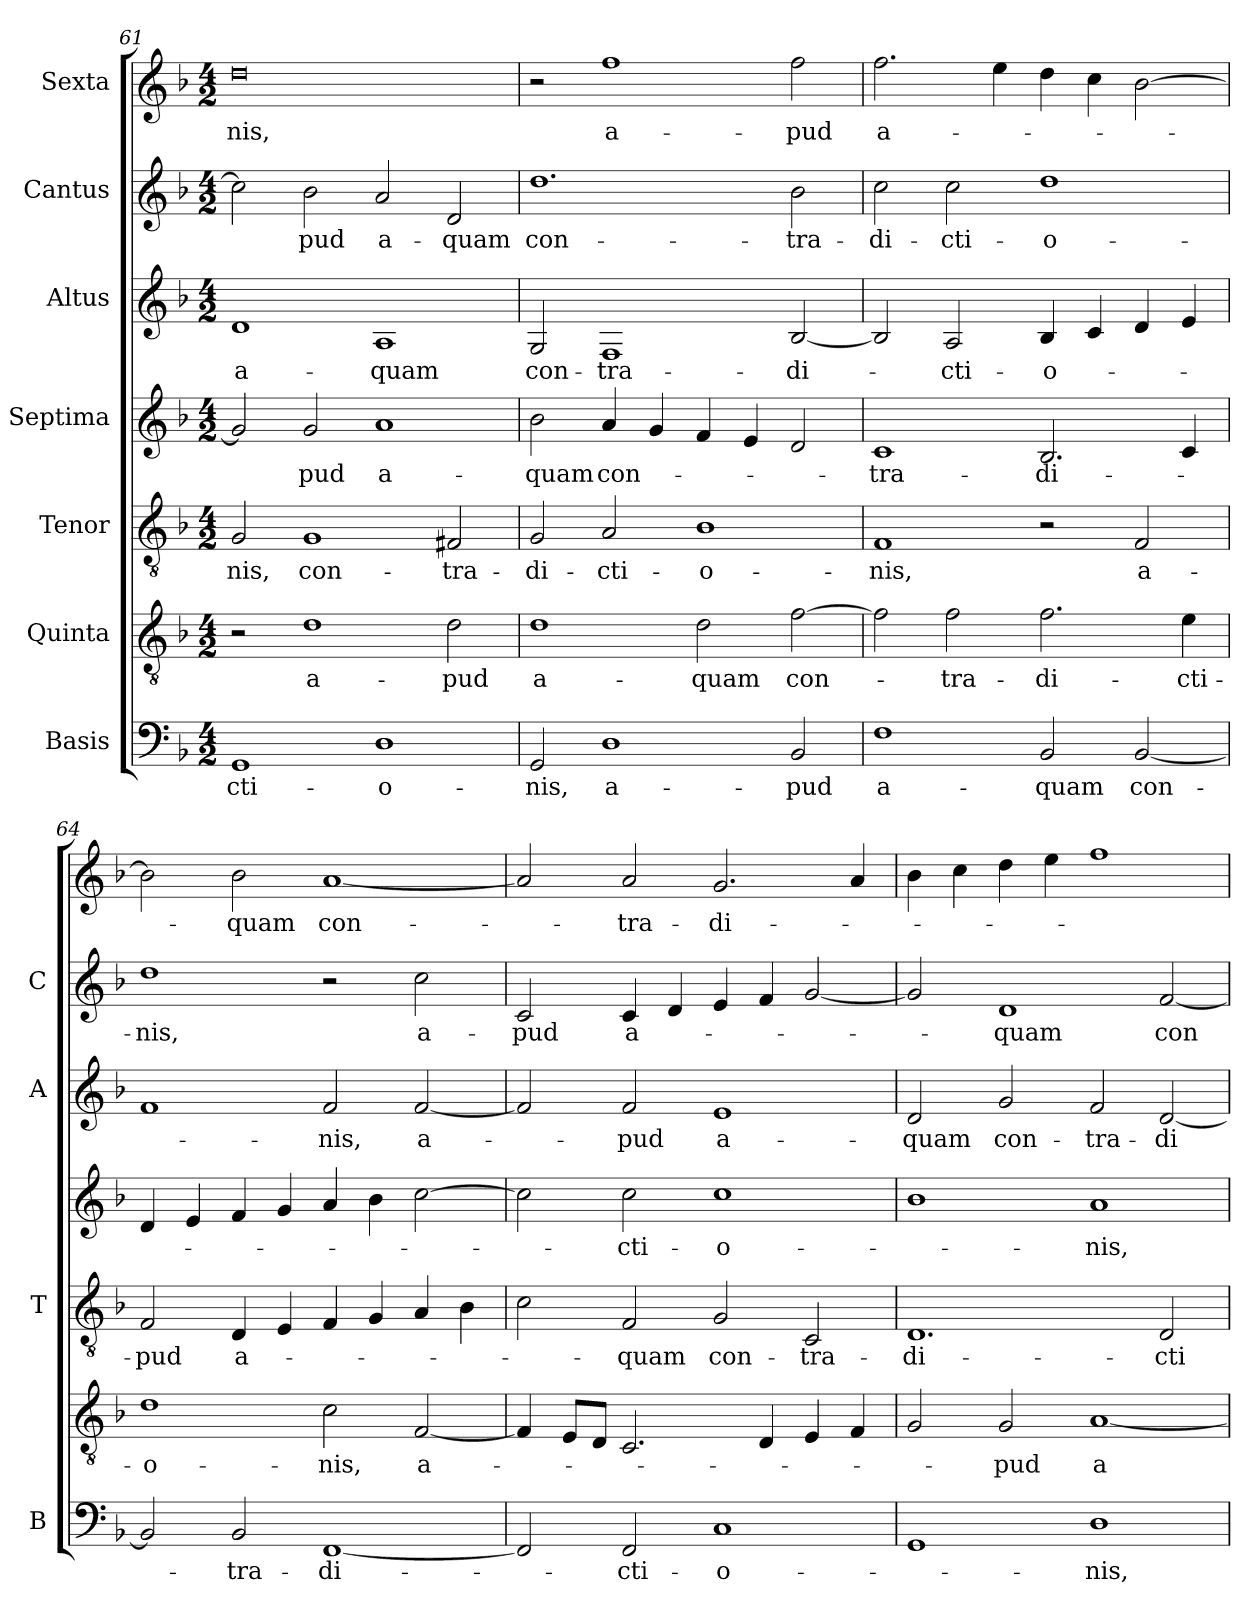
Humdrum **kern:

**kern	**text	**kern	**text	**kern	**text	**kern	**text	**kern	**text	**kern	**text	**kern	**text
*part7	*part7	*part6	*part6	*part5	*part5	*part4	*part4	*part3	*part3	*part2	*part2	*part1	*part1
*staff7	*staff7	*staff6	*staff6	*staff5	*staff5	*staff4	*staff4	*staff3	*staff3	*staff2	*staff2	*staff1	*staff1
*I"Basis	*	*I"Quinta	*	*I"Tenor	*	*I"Septima	*	*I"Altus	*	*I"Cantus	*	*I"Sexta	*
*I'B	*	*	*	*I'T	*	*	*	*I'A	*	*I'C	*	*	*
*clefF4	*	*clefGv2	*	*clefGv2	*	*clefG2	*	*clefG2	*	*clefG2	*	*clefG2	*
*k[b-]	*	*k[b-]	*	*k[b-]	*	*k[b-]	*	*k[b-]	*	*k[b-]	*	*k[b-]	*
*F:	*	*F:	*	*F:	*	*F:	*	*F:	*	*F:	*	*F:	*
*M4/2	*	*M4/2	*	*M4/2	*	*M4/2	*	*M4/2	*	*M4/2	*	*M4/2	*
=61	=61	=61	=61	=61	=61	=61	=61	=61	=61	=61	=61	=61	=61
!	!LO:LY:b	!	!	!	!LO:LY:b	!	!	!	!LO:LY:b	!	!	!	!LO:LY:b
1GG	-cti-	2r	.	2G/	-nis,	2g/]	.	1d	a-	2cc\]	.	0dd	-nis,
!	!	!	!LO:LY:b	!	!LO:LY:b	!	!LO:LY:b	!	!	!	!LO:LY:b	!	!
.	.	1d	a-	1G	con-	2g/	-pud	.	.	2b-\	-pud	.	.
!	!LO:LY:b	!	!	!	!	!	!LO:LY:b	!	!LO:LY:b	!	!LO:LY:b	!	!
1D	-o-	.	.	.	.	1a	a-	1A	-quam	2a/	a-	.	.
!	!	!	!LO:LY:b	!	!LO:LY:b	!	!	!	!	!	!LO:LY:b	!	!
.	.	2d\	-pud	2F#X/	-tra-	.	.	.	.	2d/	-quam	.	.
=62	=62	=62	=62	=62	=62	=62	=62	=62	=62	=62	=62	=62	=62
!	!LO:LY:b	!	!LO:LY:b	!	!LO:LY:b	!	!LO:LY:b	!	!LO:LY:b	!	!LO:LY:b	!	!
2GG/	-nis,	1d	a-	2G/	-di-	2b-\	-quam	2G/	con-	1.dd	con-	2r	.
!	!LO:LY:b	!	!	!	!LO:LY:b	!	!LO:LY:b	!	!LO:LY:b	!	!	!	!LO:LY:b
1D	a-	.	.	2A/	-cti-	4a/	con-	1F	-tra-	.	.	1ff	a-
.	.	.	.	.	.	4g/	.	.	.	.	.	.	.
!	!	!	!LO:LY:b	!	!LO:LY:b	!	!	!	!	!	!	!	!
.	.	2d\	-quam	1B-	-o-	4f/	.	.	.	.	.	.	.
.	.	.	.	.	.	4e/	.	.	.	.	.	.	.
!	!LO:LY:b	!	!LO:LY:b	!	!	!	!	!	!LO:LY:b	!	!LO:LY:b	!	!LO:LY:b
2BB-/	-pud	[2f\	con-	.	.	2d/	.	[2B-/	-di-	2b-\	-tra-	2ff\	-pud
=63	=63	=63	=63	=63	=63	=63	=63	=63	=63	=63	=63	=63	=63
!	!LO:LY:b	!	!	!	!LO:LY:b	!	!LO:LY:b	!	!	!	!LO:LY:b	!	!LO:LY:b
1F	a-	2f\]	.	1F	-nis,	1c	-tra-	2B-/]	.	2cc\	-di-	2.ff\	a-
!	!	!	!LO:LY:b	!	!	!	!	!	!LO:LY:b	!	!LO:LY:b	!	!
.	.	2f\	-tra-	.	.	.	.	2A/	-cti-	2cc\	-cti-	.	.
.	.	.	.	.	.	.	.	.	.	.	.	4ee\	.
!	!LO:LY:b	!	!LO:LY:b	!	!	!	!LO:LY:b	!	!LO:LY:b	!	!LO:LY:b	!	!
2BB-/	-quam	2.f\	-di-	2r	.	2.B-/	-di-	4B-/	-o-	1dd	-o-	4dd\	.
.	.	.	.	.	.	.	.	4c/	.	.	.	4cc\	.
!	!LO:LY:b	!	!	!	!LO:LY:b	!	!	!	!	!	!	!	!
[2BB-/	con-	.	.	2F/	a-	.	.	4d/	.	.	.	[2b-\	.
!	!	!	!LO:LY:b	!	!	!	!	!	!	!	!	!	!
.	.	4e\	-cti-	.	.	4c/	.	4e/	.	.	.	.	.
!!LO:PB:g=z
=64	=64	=64	=64	=64	=64	=64	=64	=64	=64	=64	=64	=64	=64
!	!	!	!LO:LY:b	!	!LO:LY:b	!	!	!	!	!	!LO:LY:b	!	!
2BB-/]	.	1d	-o-	2F/	-pud	4d/	.	1f	.	1dd	-nis,	2b-\]	.
.	.	.	.	.	.	4e/	.	.	.	.	.	.	.
!	!LO:LY:b	!	!	!	!LO:LY:b	!	!	!	!	!	!	!	!LO:LY:b
2BB-/	-tra-	.	.	4D/	a-	4f/	.	.	.	.	.	2b-\	-quam
.	.	.	.	4E/	.	4g/	.	.	.	.	.	.	.
!	!LO:LY:b	!	!LO:LY:b	!	!	!	!	!	!LO:LY:b	!	!	!	!LO:LY:b
[1FF	-di-	2c\	-nis,	4F/	.	4a/	.	2f/	-nis,	2r	.	[1a	con-
.	.	.	.	4G/	.	4b-\	.	.	.	.	.	.	.
!	!	!	!LO:LY:b	!	!	!	!	!	!LO:LY:b	!	!LO:LY:b	!	!
.	.	[2F/	a-	4A/	.	[2cc\	.	[2f/	a-	2cc\	a-	.	.
.	.	.	.	4B-\	.	.	.	.	.	.	.	.	.
=65	=65	=65	=65	=65	=65	=65	=65	=65	=65	=65	=65	=65	=65
!	!	!	!	!	!	!	!	!	!	!	!LO:LY:b	!	!
2FF/]	.	4F/]	.	2c\	.	2cc\]	.	2f/]	.	2c/	-pud	2a/]	.
.	.	8E/L	.	.	.	.	.	.	.	.	.	.	.
.	.	8D/J	.	.	.	.	.	.	.	.	.	.	.
!	!LO:LY:b	!	!	!	!LO:LY:b	!	!LO:LY:b	!	!LO:LY:b	!	!LO:LY:b	!	!LO:LY:b
2FF/	-cti-	2.C/	.	2F/	-quam	2cc\	-cti-	2f/	-pud	4c/	a-	2a/	-tra-
.	.	.	.	.	.	.	.	.	.	4d/	.	.	.
!	!LO:LY:b	!	!	!	!LO:LY:b	!	!LO:LY:b	!	!LO:LY:b	!	!	!	!LO:LY:b
1C	-o-	.	.	2G/	con-	1cc	-o-	1e	a-	4e/	.	2.g/	-di-
.	.	4D/	.	.	.	.	.	.	.	4f/	.	.	.
!	!	!	!	!	!LO:LY:b	!	!	!	!	!	!	!	!
.	.	4E/	.	2C/	-tra-	.	.	.	.	[2g/	.	.	.
.	.	4F/	.	.	.	.	.	.	.	.	.	4a/	.
=66	=66	=66	=66	=66	=66	=66	=66	=66	=66	=66	=66	=66	=66
!	!	!	!	!	!LO:LY:b	!	!	!	!LO:LY:b	!	!	!	!
1GG	.	2G/	.	1.D	-di-	1b-	.	2d/	-quam	2g/]	.	4b-\	.
.	.	.	.	.	.	.	.	.	.	.	.	4cc\	.
!	!	!	!LO:LY:b	!	!	!	!	!	!LO:LY:b	!	!LO:LY:b	!	!
.	.	2G/	-pud	.	.	.	.	2g/	con-	1d	-quam	4dd\	.
.	.	.	.	.	.	.	.	.	.	.	.	4ee\	.
!	!LO:LY:b	!	!LO:LY:b	!	!	!	!LO:LY:b	!	!LO:LY:b	!	!	!	!
1D	-nis,	[1A	a-	.	.	1a	-nis,	2f/	-tra-	.	.	1ff	.
!	!	!	!	!	!LO:LY:b	!	!	!	!LO:LY:b	!	!LO:LY:b	!	!
.	.	.	.	2D/	-cti-	.	.	[2d/	-di-	[2f/	con-	.	.
=	=	=	=	=	=	=	=	=	=	=	=	=	=
*-	*-	*-	*-	*-	*-	*-	*-	*-	*-	*-	*-	*-	*-
